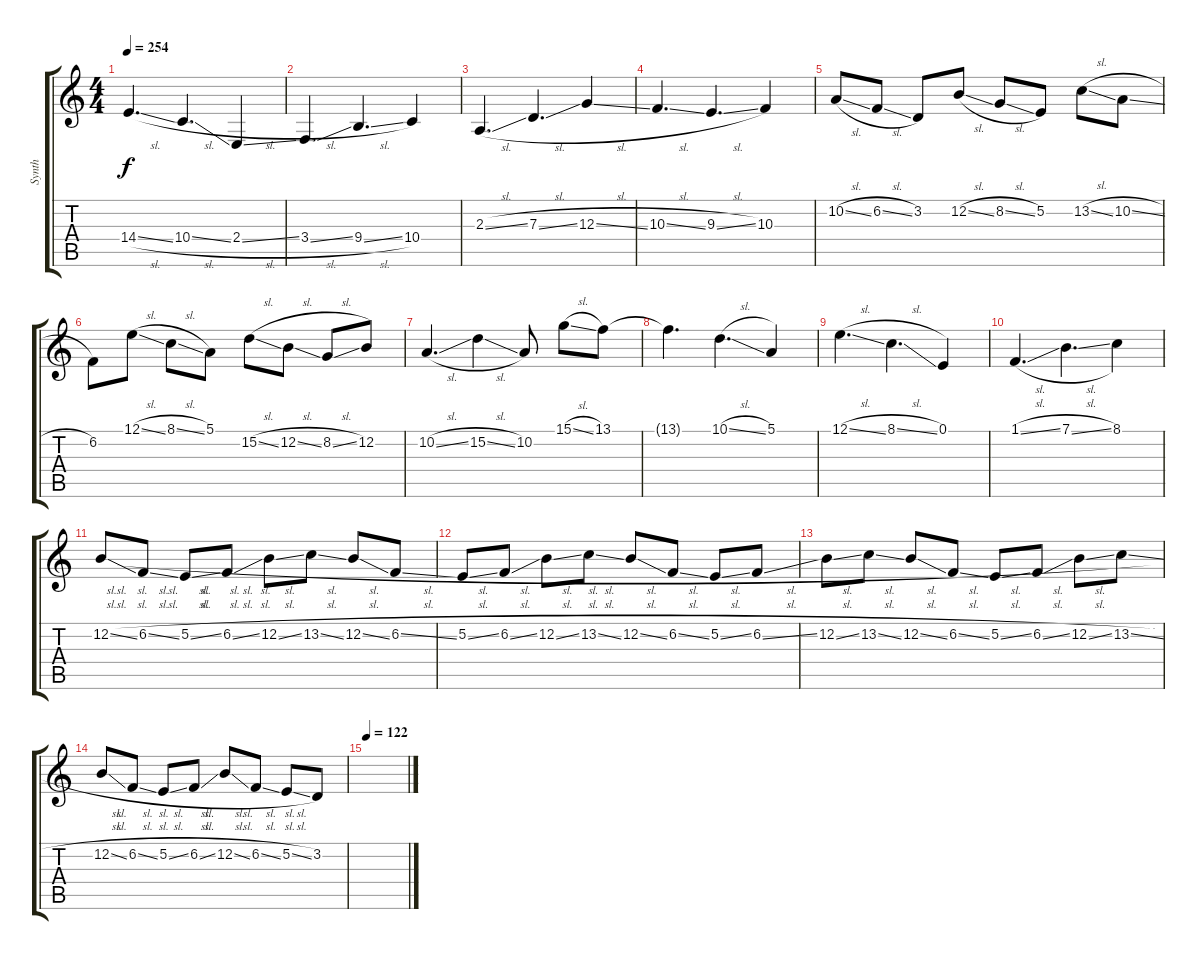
\track ("Synth" "Synth") {instrument ocarina}
\staff {score tabs}
\tuning (E4 B3 G3 D3 A2 D2) {hide}
\ts (4 4)
\tempo 254
\clef g2
\ks c
14.4{sl}.4{d dy f} 10.4{sl}.4{d} 2.4{sl}.4 |
3.4{sl}.4{d} 9.4{sl}.4{d} 10.4.4 |
2.3{sl}.4{d} 7.3{sl}.4{d} 12.3{sl}.4 |
10.3{sl}.4{d} 9.3{sl}.4{d} 10.3.4 |
10.2{sl}.8 6.2{sl}.8 3.2.8 12.2{sl}.8 8.2{sl}.8 5.2.8 13.2{sl}.8 10.2{sl}.8 |
6.2.8 12.1{sl}.8 8.1{sl}.8 5.1.8 15.2{sl}.8 12.2{sl}.8 8.2{sl}.8 12.2.8 |
10.2{sl}.4{d} 15.2{sl}.4 10.2.8 15.1{sl}.8 13.1.8 |
13.1{t}.4{d} 10.1{sl}.4{d} 5.1.4 |
12.1{sl}.4{d} 8.1{sl}.4{d} 0.1.4 |
1.1{sl}.4{d} 7.1{sl}.4{d} 8.1.4 |
12.2{sl}.8 6.2{sl}.8 5.2{sl}.8 6.2{sl}.8 12.2{sl}.8 13.2{sl}.8 12.2{sl}.8 6.2{sl}.8 |
5.2{sl}.8 6.2{sl}.8 12.2{sl}.8 13.2{sl}.8 12.2{sl}.8 6.2{sl}.8 5.2{sl}.8 6.2{sl}.8 |
12.2{sl}.8 13.2{sl}.8 12.2{sl}.8 6.2{sl}.8 5.2{sl}.8 6.2{sl}.8 12.2{sl}.8 13.2{sl}.8 |
12.2{sl}.8 6.2{sl}.8 5.2{sl}.8 6.2{sl}.8 12.2{sl}.8 6.2{sl}.8 5.2{sl}.8 3.2.8 |
\tempo 122
